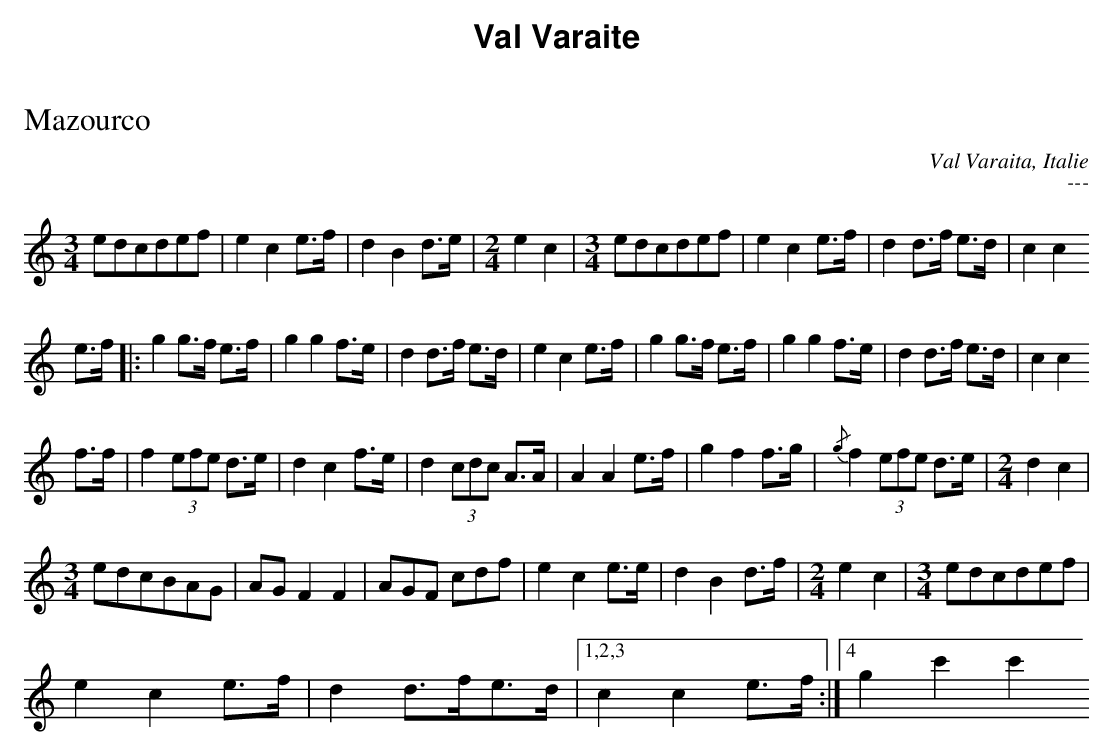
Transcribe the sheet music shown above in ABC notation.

X:1
T:Mazourco
O:Val Varaita, Italie
M:3/4
L:1/8
K:C
edcdef|e2c2 e>f|d2B2 d>e|[M:2/4]e2 c2|[M:3/4]edcdef|e2c2 e>f|d2 d>f e>d|c2 c2
e>f|:g2 g>f e>f|g2 g2 f>e|d2 d>f e>d|e2 c2 e>f|g2 g>f e>f|g2 g2 f>e|d2 d>f e>d|c2c2
f>f|f2(3efe d>e|d2c2 f>e|d2 (3cdc A>A|A2A2 e>f|g2f2 f>g|{/g}f2 (3efe d>e|[M:2/4]d2c2|
[M:3/4] edcBAG|AG F2F2|AGF cdf|e2c2 e>e|d2B2d>f|[M:2/4]e2c2|[M:3/4]edcdef|
e2c2e>f|d2d>fe>d| [1,2,3 c2c2 e>f :| [4 g2 c'2c'2
